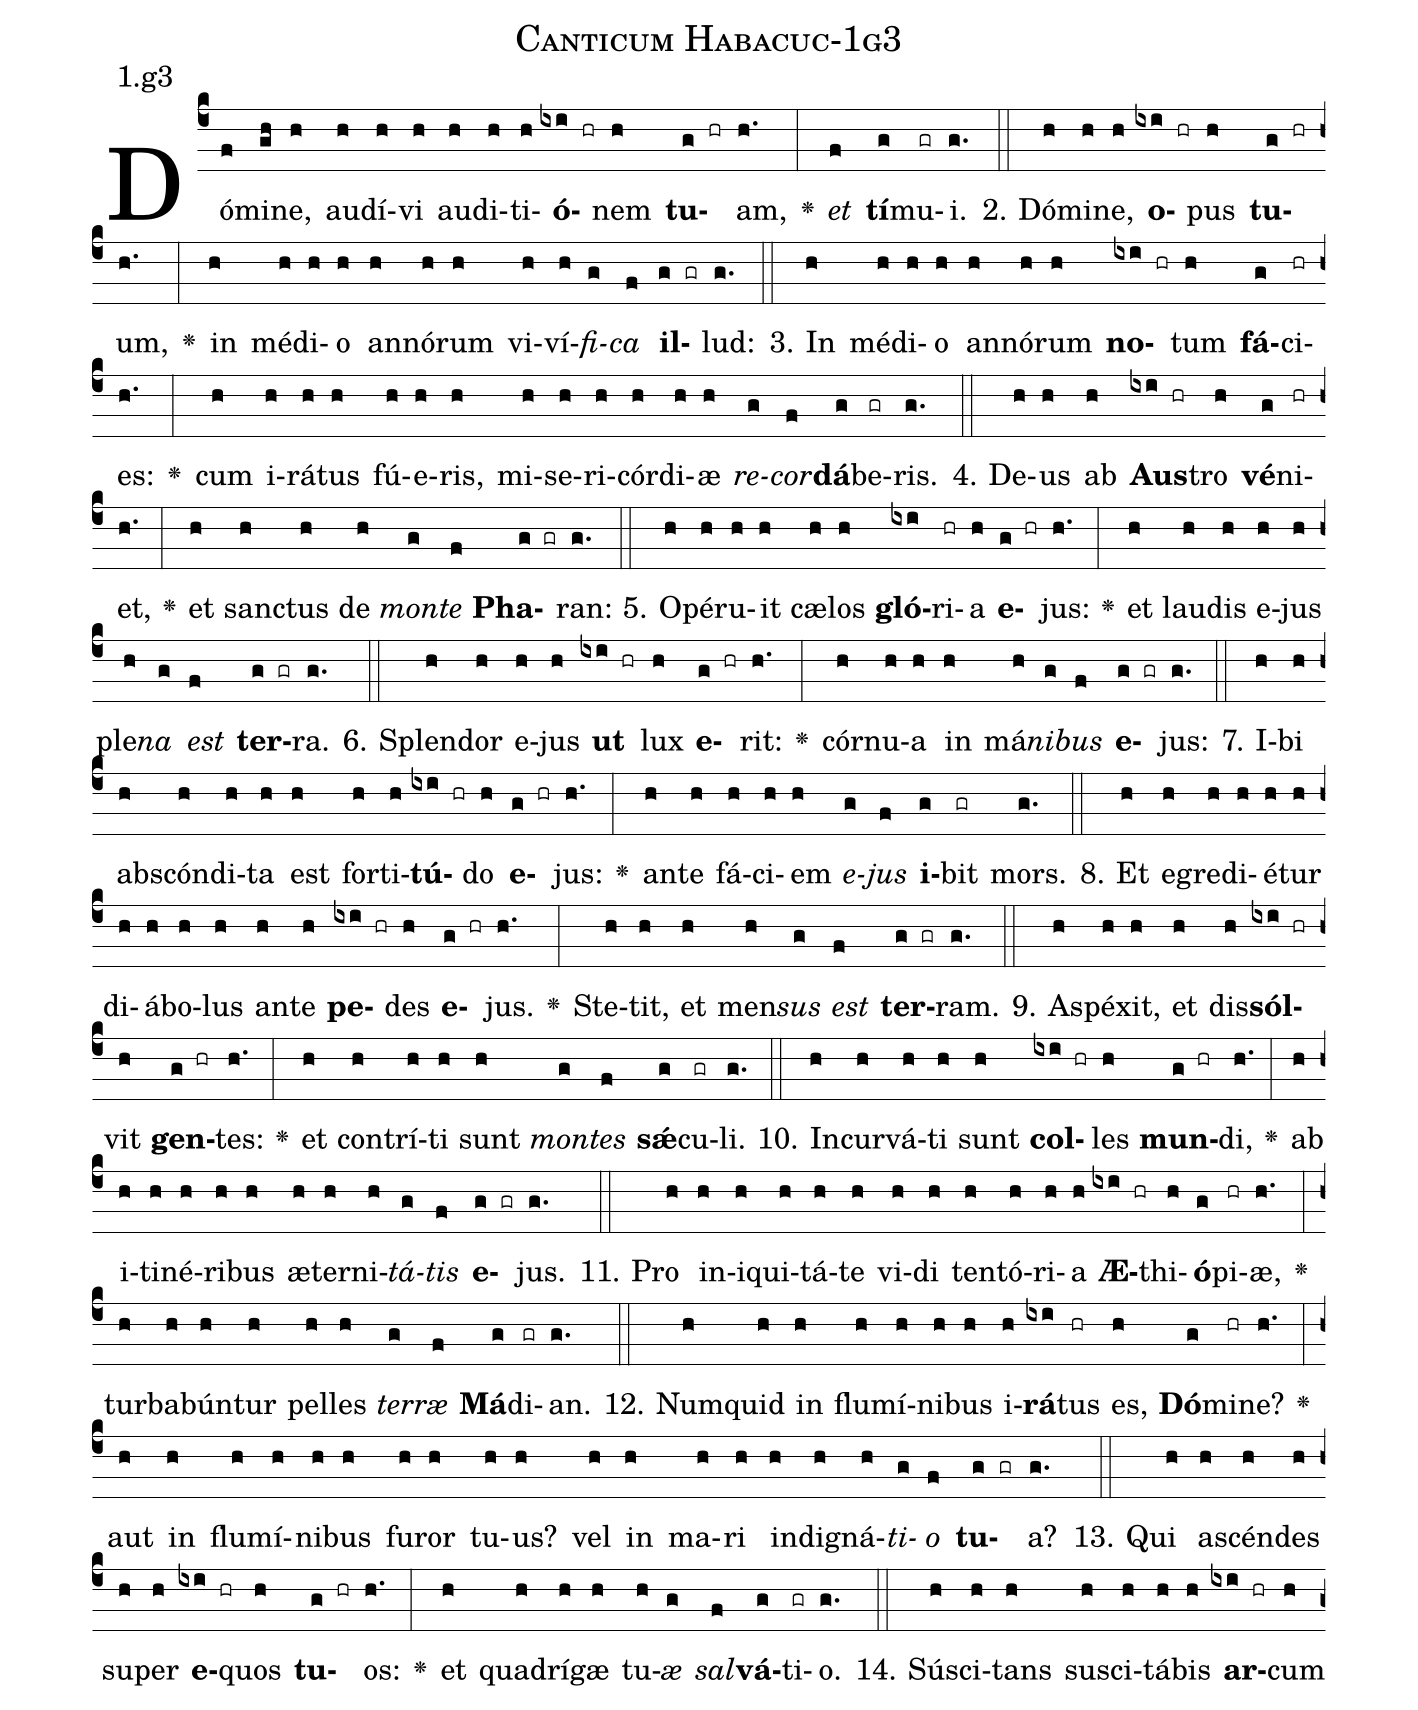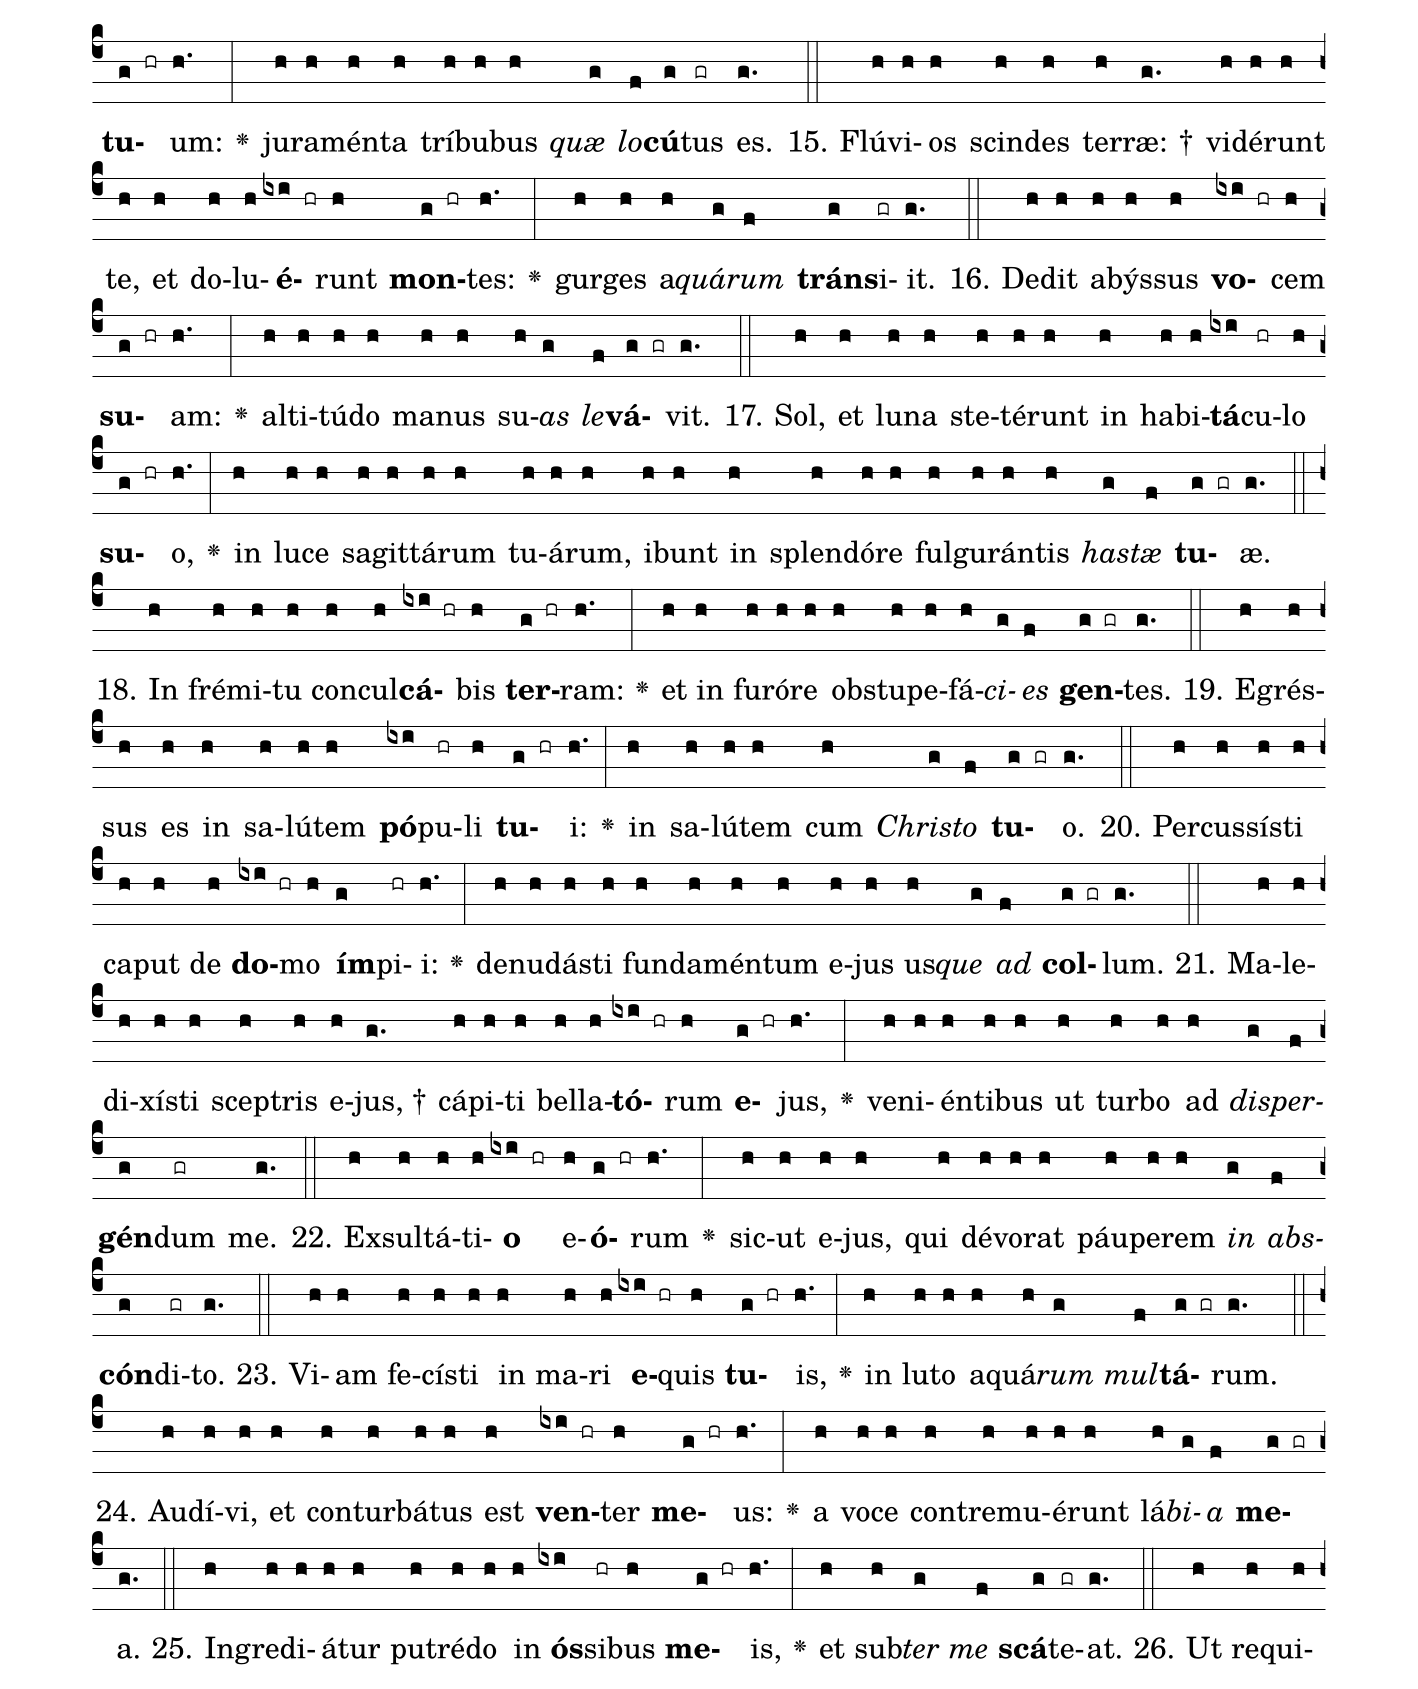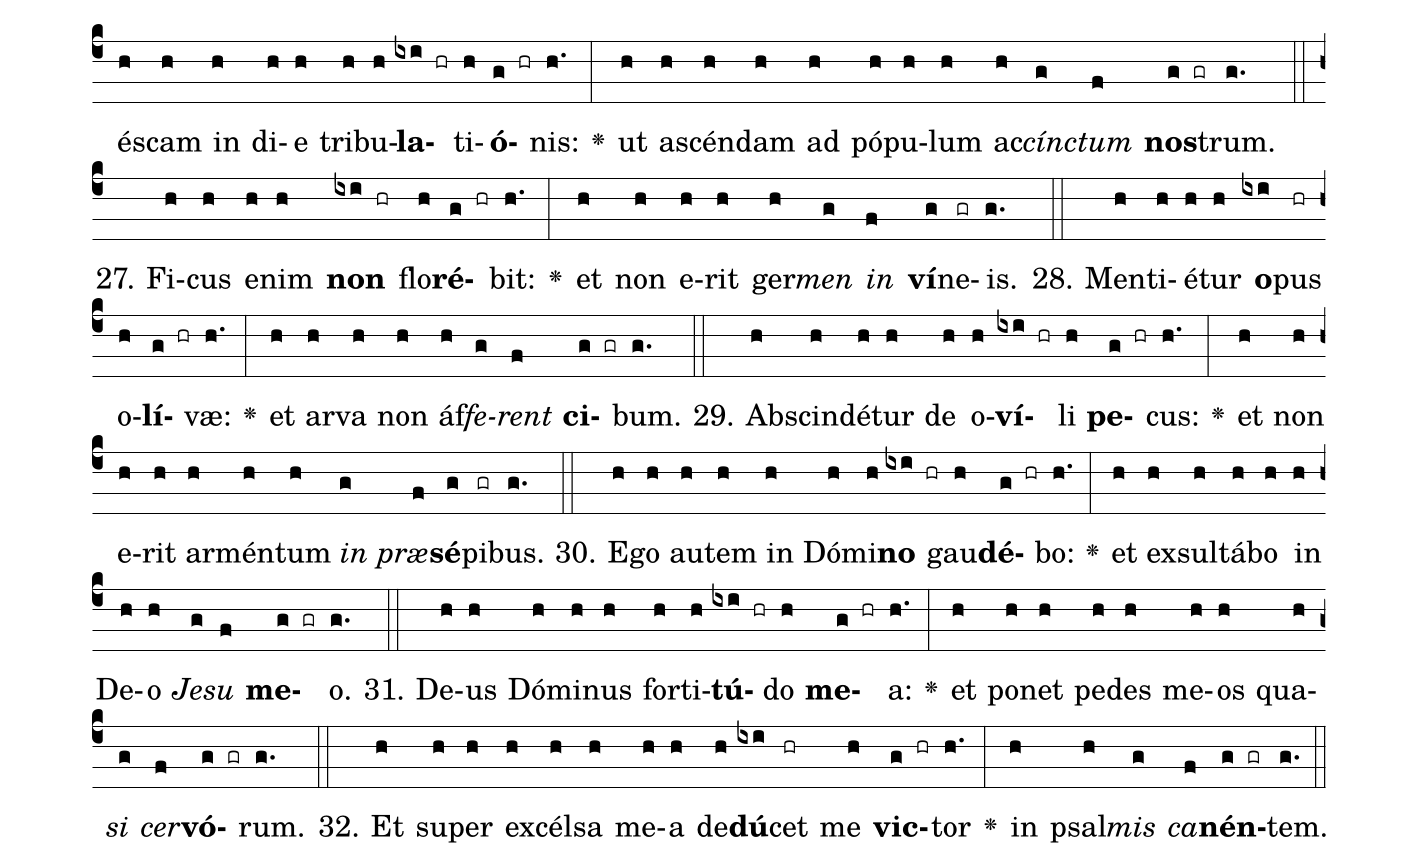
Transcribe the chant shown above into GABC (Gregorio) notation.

name: Canticum Habacuc-1g3;
annotation: 1.g3;
%%
(c4)Dó(f)mi(gh)ne,(h) au(h)dí(h)vi(h) au(h)di(h)ti(h)<b>ó</b>(ixi hr)nem(h) <b>tu</b>(g hr)am,(h.) <v>\greheightstar</v>(:) <i>et</i>(f) <b>tí</b>(g)mu(gr)i.(g.) (::)
2. Dó(h)mi(h)ne,(h) <b>o</b>(ixi hr)pus(h) <b>tu</b>(g hr)um,(h.) <v>\greheightstar</v>(:) in(h) mé(h)di(h)o(h) an(h)nó(h)rum(h) vi(h)ví(h)<i>fi</i>(g)<i>ca</i>(f) <b>il</b>(g gr)lud:(g.) (::)
3. In(h) mé(h)di(h)o(h) an(h)nó(h)rum(h) <b>no</b>(ixi hr)tum(h) <b>fá</b>(g)ci(hr)es:(h.) <v>\greheightstar</v>(:) cum(h) i(h)rá(h)tus(h) fú(h)e(h)ris,(h) mi(h)se(h)ri(h)cór(h)di(h)æ(h) <i>re</i>(g)<i>cor</i>(f)<b>dá</b>(g)be(gr)ris.(g.) (::)
4. De(h)us(h) ab(h) <b>Aus</b>(ixi hr)tro(h) <b>vé</b>(g)ni(hr)et,(h.) <v>\greheightstar</v>(:) et(h) sanc(h)tus(h) de(h) <i>mon</i>(g)<i>te</i>(f) <b>Pha</b>(g gr)ran:(g.) (::)
5. O(h)pé(h)ru(h)it(h) cæ(h)los(h) <b>gló</b>(ixi)ri(hr)a(h) <b>e</b>(g hr)jus:(h.) <v>\greheightstar</v>(:) et(h) lau(h)dis(h) e(h)jus(h) ple(h)<i>na</i>(g) <i>est</i>(f) <b>ter</b>(g gr)ra.(g.) (::)
6. Splen(h)dor(h) e(h)jus(h) <b>ut</b>(ixi hr) lux(h) <b>e</b>(g hr)rit:(h.) <v>\greheightstar</v>(:) cór(h)nu(h)a(h) in(h) má(h)<i>ni</i>(g)<i>bus</i>(f) <b>e</b>(g gr)jus:(g.) (::)
7. I(h)bi(h) abs(h)cón(h)di(h)ta(h) est(h) for(h)ti(h)<b>tú</b>(ixi hr)do(h) <b>e</b>(g hr)jus:(h.) <v>\greheightstar</v>(:) an(h)te(h) fá(h)ci(h)em(h) <i>e</i>(g)<i>jus</i>(f) <b>i</b>(g)bit(gr) mors.(g.) (::)
8. Et(h) e(h)gre(h)di(h)é(h)tur(h) di(h)á(h)bo(h)lus(h) an(h)te(h) <b>pe</b>(ixi hr)des(h) <b>e</b>(g hr)jus.(h.) <v>\greheightstar</v>(:) Ste(h)tit,(h) et(h) men(h)<i>sus</i>(g) <i>est</i>(f) <b>ter</b>(g gr)ram.(g.) (::)
9. A(h)spé(h)xit,(h) et(h) dis(h)<b>sól</b>(ixi hr)vit(h) <b>gen</b>(g hr)tes:(h.) <v>\greheightstar</v>(:) et(h) con(h)trí(h)ti(h) sunt(h) <i>mon</i>(g)<i>tes</i>(f) <b>sǽ</b>(g)cu(gr)li.(g.) (::)
10. In(h)cur(h)vá(h)ti(h) sunt(h) <b>col</b>(ixi hr)les(h) <b>mun</b>(g hr)di,(h.) <v>\greheightstar</v>(:) ab(h) i(h)ti(h)né(h)ri(h)bus(h) æ(h)ter(h)ni(h)<i>tá</i>(g)<i>tis</i>(f) <b>e</b>(g gr)jus.(g.) (::)
11. Pro(h) in(h)i(h)qui(h)tá(h)te(h) vi(h)di(h) ten(h)tó(h)ri(h)a(h) <b>Æ</b>(ixi hr)thi(h)<b>ó</b>(g)pi(hr)æ,(h.) <v>\greheightstar</v>(:) tur(h)ba(h)bún(h)tur(h) pel(h)les(h) <i>ter</i>(g)<i>ræ</i>(f) <b>Má</b>(g)di(gr)an.(g.) (::)
12. Num(h)quid(h) in(h) flu(h)mí(h)ni(h)bus(h) i(h)<b>rá</b>(ixi)tus(hr) es,(h) <b>Dó</b>(g)mi(hr)ne?(h.) <v>\greheightstar</v>(:) aut(h) in(h) flu(h)mí(h)ni(h)bus(h) fu(h)ror(h) tu(h)us?(h) vel(h) in(h) ma(h)ri(h) in(h)di(h)gná(h)<i>ti</i>(g)<i>o</i>(f) <b>tu</b>(g gr)a?(g.) (::)
13. Qui(h) a(h)scén(h)des(h) su(h)per(h) <b>e</b>(ixi hr)quos(h) <b>tu</b>(g hr)os:(h.) <v>\greheightstar</v>(:) et(h) qua(h)drí(h)gæ(h) tu(h)<i>æ</i>(g) <i>sal</i>(f)<b>vá</b>(g)ti(gr)o.(g.) (::)
14. Sú(h)sci(h)tans(h) su(h)sci(h)tá(h)bis(h) <b>ar</b>(ixi hr)cum(h) <b>tu</b>(g hr)um:(h.) <v>\greheightstar</v>(:) ju(h)ra(h)mén(h)ta(h) trí(h)bu(h)bus(h) <i>quæ</i>(g) <i>lo</i>(f)<b>cú</b>(g)tus(gr) es.(g.) (::)
15. Flú(h)vi(h)os(h) scin(h)des(h) ter(h)ræ: †(g.) vi(h)dé(h)runt(h) te,(h) et(h) do(h)lu(h)<b>é</b>(ixi hr)runt(h) <b>mon</b>(g hr)tes:(h.) <v>\greheightstar</v>(:) gur(h)ges(h) a(h)<i>quá</i>(g)<i>rum</i>(f) <b>tráns</b>(g)i(gr)it.(g.) (::)
16. De(h)dit(h) a(h)býs(h)sus(h) <b>vo</b>(ixi hr)cem(h) <b>su</b>(g hr)am:(h.) <v>\greheightstar</v>(:) al(h)ti(h)tú(h)do(h) ma(h)nus(h) su(h)<i>as</i>(g) <i>le</i>(f)<b>vá</b>(g gr)vit.(g.) (::)
17. Sol,(h) et(h) lu(h)na(h) ste(h)té(h)runt(h) in(h) ha(h)bi(h)<b>tá</b>(ixi)cu(hr)lo(h) <b>su</b>(g hr)o,(h.) <v>\greheightstar</v>(:) in(h) lu(h)ce(h) sa(h)git(h)tá(h)rum(h) tu(h)á(h)rum,(h) i(h)bunt(h) in(h) splen(h)dó(h)re(h) ful(h)gu(h)rán(h)tis(h) <i>has</i>(g)<i>tæ</i>(f) <b>tu</b>(g gr)æ.(g.) (::)
18. In(h) fré(h)mi(h)tu(h) con(h)cul(h)<b>cá</b>(ixi hr)bis(h) <b>ter</b>(g hr)ram:(h.) <v>\greheightstar</v>(:) et(h) in(h) fu(h)ró(h)re(h) ob(h)stu(h)pe(h)fá(h)<i>ci</i>(g)<i>es</i>(f) <b>gen</b>(g gr)tes.(g.) (::)
19. E(h)grés(h)sus(h) es(h) in(h) sa(h)lú(h)tem(h) <b>pó</b>(ixi)pu(hr)li(h) <b>tu</b>(g hr)i:(h.) <v>\greheightstar</v>(:) in(h) sa(h)lú(h)tem(h) cum(h) <i>Chris</i>(g)<i>to</i>(f) <b>tu</b>(g gr)o.(g.) (::)
20. Per(h)cus(h)sís(h)ti(h) ca(h)put(h) de(h) <b>do</b>(ixi hr)mo(h) <b>ím</b>(g)pi(hr)i:(h.) <v>\greheightstar</v>(:) de(h)nu(h)dás(h)ti(h) fun(h)da(h)mén(h)tum(h) e(h)jus(h) us(h)<i>que</i>(g) <i>ad</i>(f) <b>col</b>(g gr)lum.(g.) (::)
21. Ma(h)le(h)di(h)xís(h)ti(h) scep(h)tris(h) e(h)jus, †(g.) cá(h)pi(h)ti(h) bel(h)la(h)<b>tó</b>(ixi hr)rum(h) <b>e</b>(g hr)jus,(h.) <v>\greheightstar</v>(:) ve(h)ni(h)én(h)ti(h)bus(h) ut(h) tur(h)bo(h) ad(h) <i>di</i>(g)<i>sper</i>(f)<b>gén</b>(g)dum(gr) me.(g.) (::)
22. Ex(h)sul(h)tá(h)ti(h)<b>o</b>(ixi hr) e(h)<b>ó</b>(g hr)rum(h.) <v>\greheightstar</v>(:) sic(h)ut(h) e(h)jus,(h) qui(h) dé(h)vo(h)rat(h) páu(h)pe(h)rem(h) <i>in</i>(g) <i>abs</i>(f)<b>cón</b>(g)di(gr)to.(g.) (::)
23. Vi(h)am(h) fe(h)cís(h)ti(h) in(h) ma(h)ri(h) <b>e</b>(ixi hr)quis(h) <b>tu</b>(g hr)is,(h.) <v>\greheightstar</v>(:) in(h) lu(h)to(h) a(h)quá(h)<i>rum</i>(g) <i>mul</i>(f)<b>tá</b>(g gr)rum.(g.) (::)
24. Au(h)dí(h)vi,(h) et(h) con(h)tur(h)bá(h)tus(h) est(h) <b>ven</b>(ixi hr)ter(h) <b>me</b>(g hr)us:(h.) <v>\greheightstar</v>(:) a(h) vo(h)ce(h) con(h)tre(h)mu(h)é(h)runt(h) lá(h)<i>bi</i>(g)<i>a</i>(f) <b>me</b>(g gr)a.(g.) (::)
25. In(h)gre(h)di(h)á(h)tur(h) pu(h)tré(h)do(h) in(h) <b>ós</b>(ixi)si(hr)bus(h) <b>me</b>(g hr)is,(h.) <v>\greheightstar</v>(:) et(h) sub(h)<i>ter</i>(g) <i>me</i>(f) <b>scá</b>(g)te(gr)at.(g.) (::)
26. Ut(h) re(h)qui(h)és(h)cam(h) in(h) di(h)e(h) tri(h)bu(h)<b>la</b>(ixi hr)ti(h)<b>ó</b>(g hr)nis:(h.) <v>\greheightstar</v>(:) ut(h) a(h)scén(h)dam(h) ad(h) pó(h)pu(h)lum(h) ac(h)<i>cínc</i>(g)<i>tum</i>(f) <b>nos</b>(g gr)trum.(g.) (::)
27. Fi(h)cus(h) e(h)nim(h) <b>non</b>(ixi hr) flo(h)<b>ré</b>(g hr)bit:(h.) <v>\greheightstar</v>(:) et(h) non(h) e(h)rit(h) ger(h)<i>men</i>(g) <i>in</i>(f) <b>ví</b>(g)ne(gr)is.(g.) (::)
28. Men(h)ti(h)é(h)tur(h) <b>o</b>(ixi)pus(hr) o(h)<b>lí</b>(g hr)væ:(h.) <v>\greheightstar</v>(:) et(h) ar(h)va(h) non(h) áf(h)<i>fe</i>(g)<i>rent</i>(f) <b>ci</b>(g gr)bum.(g.) (::)
29. Ab(h)scin(h)dé(h)tur(h) de(h) o(h)<b>ví</b>(ixi hr)li(h) <b>pe</b>(g hr)cus:(h.) <v>\greheightstar</v>(:) et(h) non(h) e(h)rit(h) ar(h)mén(h)tum(h) <i>in</i>(g) <i>præ</i>(f)<b>sé</b>(g)pi(gr)bus.(g.) (::)
30. E(h)go(h) au(h)tem(h) in(h) Dó(h)mi(h)<b>no</b>(ixi hr) gau(h)<b>dé</b>(g hr)bo:(h.) <v>\greheightstar</v>(:) et(h) ex(h)sul(h)tá(h)bo(h) in(h) De(h)o(h) <i>Je</i>(g)<i>su</i>(f) <b>me</b>(g gr)o.(g.) (::)
31. De(h)us(h) Dó(h)mi(h)nus(h) for(h)ti(h)<b>tú</b>(ixi hr)do(h) <b>me</b>(g hr)a:(h.) <v>\greheightstar</v>(:) et(h) po(h)net(h) pe(h)des(h) me(h)os(h) qua(h)<i>si</i>(g) <i>cer</i>(f)<b>vó</b>(g gr)rum.(g.) (::)
32. Et(h) su(h)per(h) ex(h)cél(h)sa(h) me(h)a(h) de(h)<b>dú</b>(ixi)cet(hr) me(h) <b>vic</b>(g hr)tor(h.) <v>\greheightstar</v>(:) in(h) psal(h)<i>mis</i>(g) <i>ca</i>(f)<b>nén</b>(g gr)tem.(g.) (::)
